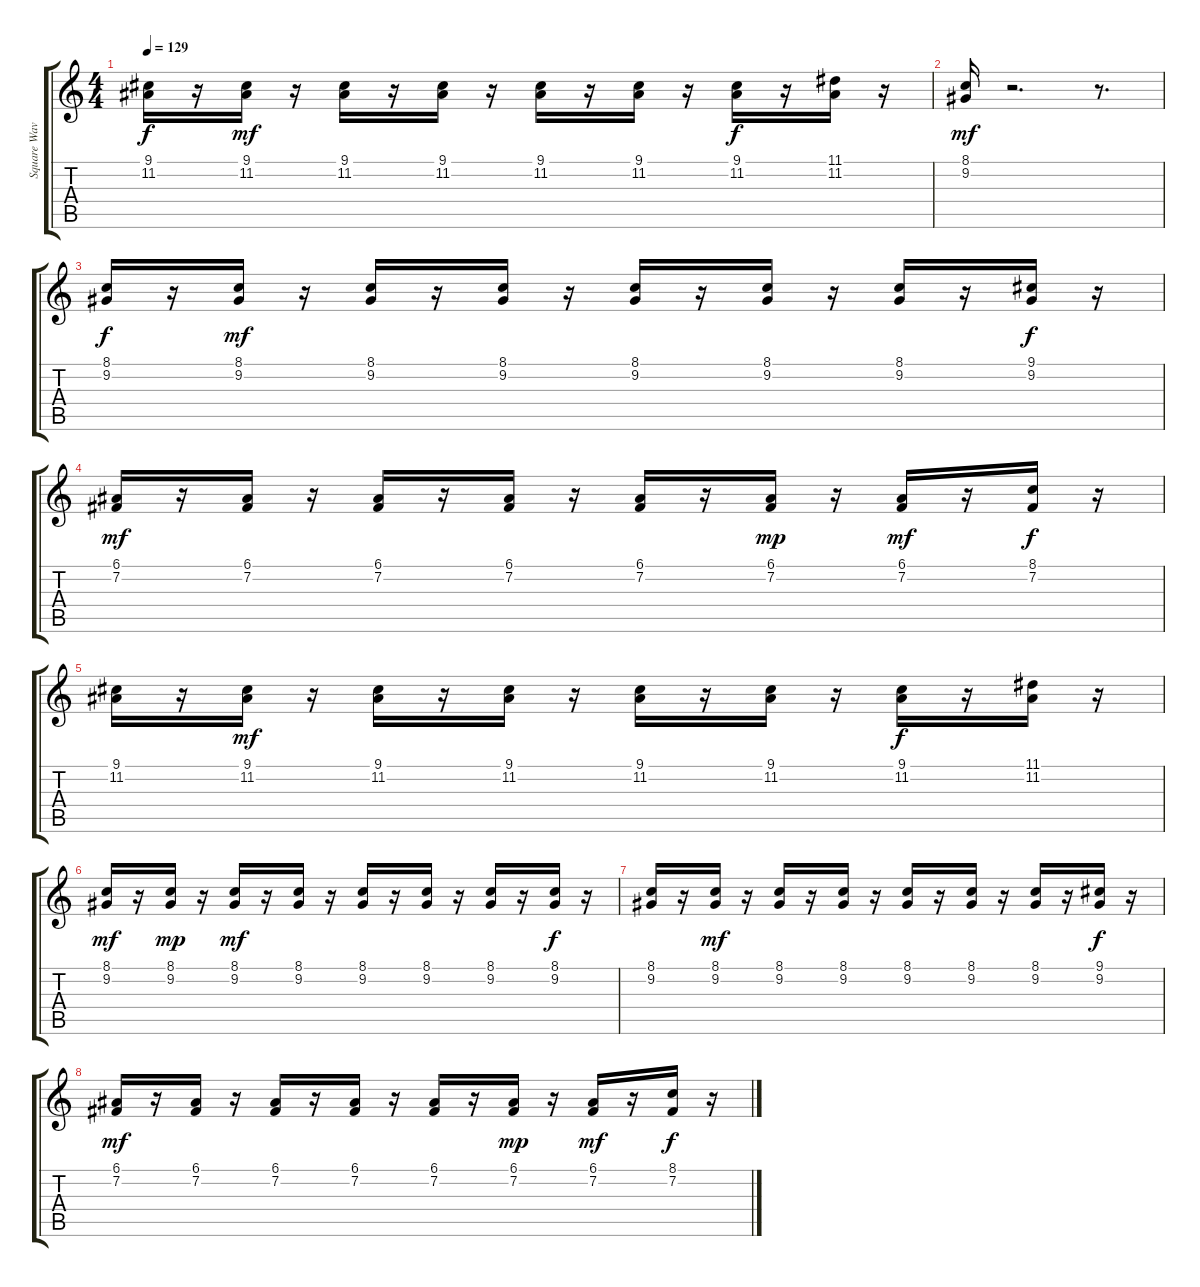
\track ("Square Wav" "Square Wav") {instrument lead1square}
\staff {score tabs}
\tuning (E4 B3 G3 D3 A2 E2) {hide}
\ts (4 4)
\tempo 129
\clef g2
\ks c
(9.1 11.2).16{dy f} r.16 (9.1 11.2).16{dy mf} r.16 (9.1 11.2).16 r.16 (9.1 11.2).16 r.16 (9.1 11.2).16 r.16 (9.1 11.2).16 r.16 (9.1 11.2).16{dy f} r.16 (11.1 11.2).16 r.16 |
(8.1 9.2).16{dy mf} r.2{d} r.8{d} |
(8.1 9.2).16{dy f} r.16 (8.1 9.2).16{dy mf} r.16 (8.1 9.2).16 r.16 (8.1 9.2).16 r.16 (8.1 9.2).16 r.16 (8.1 9.2).16 r.16 (8.1 9.2).16 r.16 (9.1 9.2).16{dy f} r.16 |
(6.1 7.2).16{dy mf} r.16 (6.1 7.2).16 r.16 (6.1 7.2).16 r.16 (6.1 7.2).16 r.16 (6.1 7.2).16 r.16 (6.1 7.2).16{dy mp} r.16 (6.1 7.2).16{dy mf} r.16 (8.1 7.2).16{dy f} r.16 |
(9.1 11.2).16 r.16 (9.1 11.2).16{dy mf} r.16 (9.1 11.2).16 r.16 (9.1 11.2).16 r.16 (9.1 11.2).16 r.16 (9.1 11.2).16 r.16 (9.1 11.2).16{dy f} r.16 (11.1 11.2).16 r.16 |
(8.1 9.2).16{dy mf} r.16 (8.1 9.2).16{dy mp} r.16 (8.1 9.2).16{dy mf} r.16 (8.1 9.2).16 r.16 (8.1 9.2).16 r.16 (8.1 9.2).16 r.16 (8.1 9.2).16 r.16 (8.1 9.2).16{dy f} r.16 |
(8.1 9.2).16 r.16 (8.1 9.2).16{dy mf} r.16 (8.1 9.2).16 r.16 (8.1 9.2).16 r.16 (8.1 9.2).16 r.16 (8.1 9.2).16 r.16 (8.1 9.2).16 r.16 (9.1 9.2).16{dy f} r.16 |
(6.1 7.2).16{dy mf} r.16 (6.1 7.2).16 r.16 (6.1 7.2).16 r.16 (6.1 7.2).16 r.16 (6.1 7.2).16 r.16 (6.1 7.2).16{dy mp} r.16 (6.1 7.2).16{dy mf} r.16 (8.1 7.2).16{dy f} r.16
